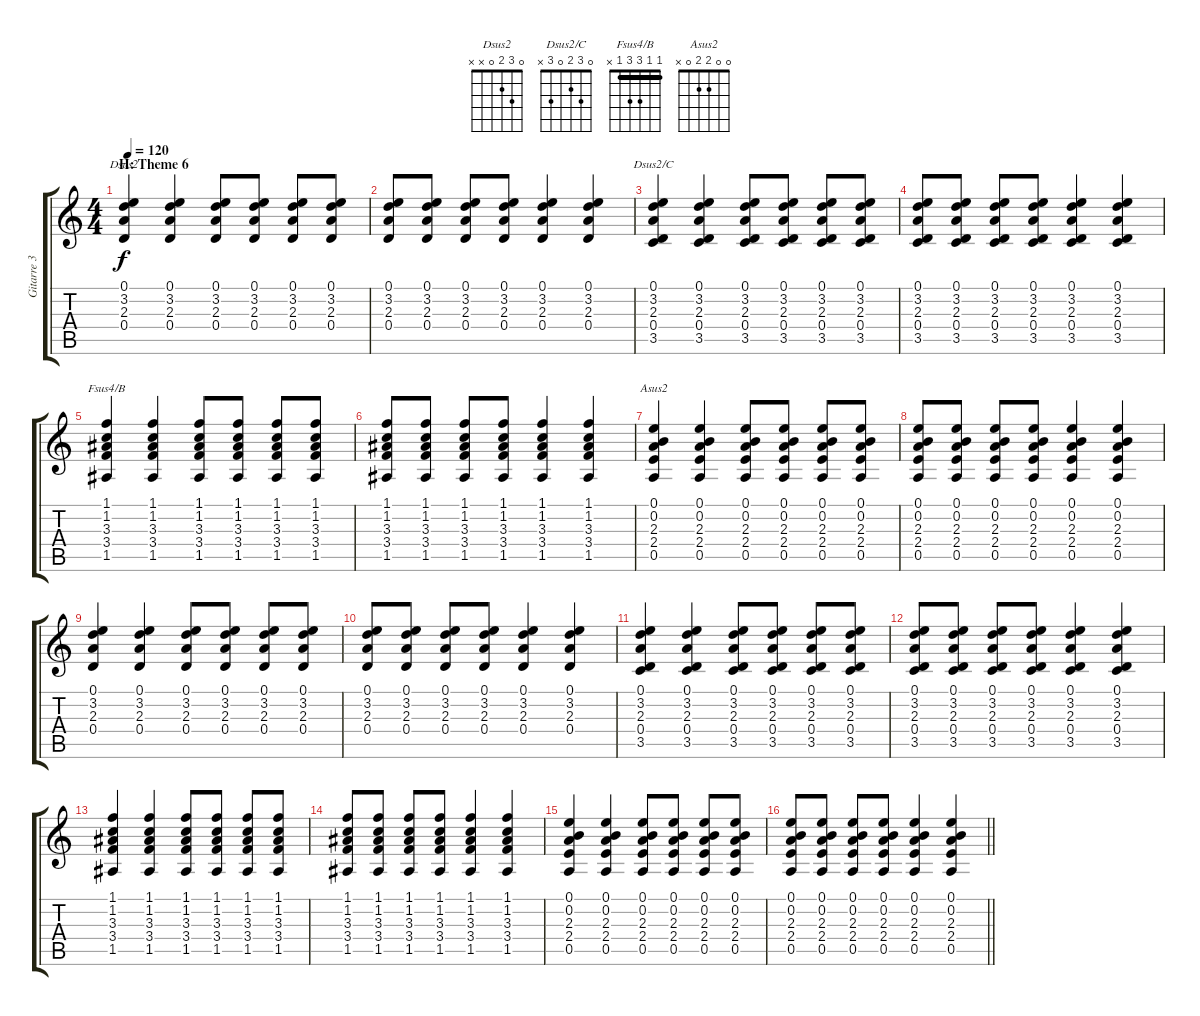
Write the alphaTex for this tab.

\track ("Gitarre 3" "Gitarre 3") {instrument acousticguitarsteel}
\staff {score tabs}
\tuning (E4 B3 G3 D3 A2 E2) {hide}
\chord ("Dsus2" 0 3 2 0 x x)
\chord ("Dsus2/C" 0 3 2 0 3 x)
\chord ("Fsus4/B" 1 1 3 3 1 x) {barre 1}
\chord ("Asus2" 0 0 2 2 0 x)
\ts (4 4)
\section ("" "H: Theme 6")
\tempo 120
\clef g2
\ks c
(0.1 3.2 2.3 0.4).4{ch "Dsus2" dy f volume 9} (0.1 3.2 2.3 0.4).4 (0.1 3.2 2.3 0.4).8 (0.1 3.2 2.3 0.4).8 (0.1 3.2 2.3 0.4).8 (0.1 3.2 2.3 0.4).8 |
(0.1 3.2 2.3 0.4).8 (0.1 3.2 2.3 0.4).8 (0.1 3.2 2.3 0.4).8 (0.1 3.2 2.3 0.4).8 (0.1 3.2 2.3 0.4).4 (0.1 3.2 2.3 0.4).4 |
(0.1 3.2 2.3 0.4 3.5).4{ch "Dsus2/C"} (0.1 3.2 2.3 0.4 3.5).4 (0.1 3.2 2.3 0.4 3.5).8 (0.1 3.2 2.3 0.4 3.5).8 (0.1 3.2 2.3 0.4 3.5).8 (0.1 3.2 2.3 0.4 3.5).8 |
(0.1 3.2 2.3 0.4 3.5).8 (0.1 3.2 2.3 0.4 3.5).8 (0.1 3.2 2.3 0.4 3.5).8 (0.1 3.2 2.3 0.4 3.5).8 (0.1 3.2 2.3 0.4 3.5).4 (0.1 3.2 2.3 0.4 3.5).4 |
(1.1 1.2 3.3 3.4 1.5).4{ch "Fsus4/B"} (1.1 1.2 3.3 3.4 1.5).4 (1.1 1.2 3.3 3.4 1.5).8 (1.1 1.2 3.3 3.4 1.5).8 (1.1 1.2 3.3 3.4 1.5).8 (1.1 1.2 3.3 3.4 1.5).8 |
(1.1 1.2 3.3 3.4 1.5).8 (1.1 1.2 3.3 3.4 1.5).8 (1.1 1.2 3.3 3.4 1.5).8 (1.1 1.2 3.3 3.4 1.5).8 (1.1 1.2 3.3 3.4 1.5).4 (1.1 1.2 3.3 3.4 1.5).4 |
(0.1 0.2 2.3 2.4 0.5).4{ch "Asus2"} (0.1 0.2 2.3 2.4 0.5).4 (0.1 0.2 2.3 2.4 0.5).8 (0.1 0.2 2.3 2.4 0.5).8 (0.1 0.2 2.3 2.4 0.5).8 (0.1 0.2 2.3 2.4 0.5).8 |
(0.1 0.2 2.3 2.4 0.5).8 (0.1 0.2 2.3 2.4 0.5).8 (0.1 0.2 2.3 2.4 0.5).8 (0.1 0.2 2.3 2.4 0.5).8 (0.1 0.2 2.3 2.4 0.5).4 (0.1 0.2 2.3 2.4 0.5).4 |
(0.1 3.2 2.3 0.4).4 (0.1 3.2 2.3 0.4).4 (0.1 3.2 2.3 0.4).8 (0.1 3.2 2.3 0.4).8 (0.1 3.2 2.3 0.4).8 (0.1 3.2 2.3 0.4).8 |
(0.1 3.2 2.3 0.4).8 (0.1 3.2 2.3 0.4).8 (0.1 3.2 2.3 0.4).8 (0.1 3.2 2.3 0.4).8 (0.1 3.2 2.3 0.4).4 (0.1 3.2 2.3 0.4).4 |
(0.1 3.2 2.3 0.4 3.5).4 (0.1 3.2 2.3 0.4 3.5).4 (0.1 3.2 2.3 0.4 3.5).8 (0.1 3.2 2.3 0.4 3.5).8 (0.1 3.2 2.3 0.4 3.5).8 (0.1 3.2 2.3 0.4 3.5).8 |
(0.1 3.2 2.3 0.4 3.5).8 (0.1 3.2 2.3 0.4 3.5).8 (0.1 3.2 2.3 0.4 3.5).8 (0.1 3.2 2.3 0.4 3.5).8 (0.1 3.2 2.3 0.4 3.5).4 (0.1 3.2 2.3 0.4 3.5).4 |
(1.1 1.2 3.3 3.4 1.5).4 (1.1 1.2 3.3 3.4 1.5).4 (1.1 1.2 3.3 3.4 1.5).8 (1.1 1.2 3.3 3.4 1.5).8 (1.1 1.2 3.3 3.4 1.5).8 (1.1 1.2 3.3 3.4 1.5).8 |
(1.1 1.2 3.3 3.4 1.5).8 (1.1 1.2 3.3 3.4 1.5).8 (1.1 1.2 3.3 3.4 1.5).8 (1.1 1.2 3.3 3.4 1.5).8 (1.1 1.2 3.3 3.4 1.5).4 (1.1 1.2 3.3 3.4 1.5).4 |
(0.1 0.2 2.3 2.4 0.5).4 (0.1 0.2 2.3 2.4 0.5).4 (0.1 0.2 2.3 2.4 0.5).8 (0.1 0.2 2.3 2.4 0.5).8 (0.1 0.2 2.3 2.4 0.5).8 (0.1 0.2 2.3 2.4 0.5).8 |
\barLineRight lightlight
(0.1 0.2 2.3 2.4 0.5).8 (0.1 0.2 2.3 2.4 0.5).8 (0.1 0.2 2.3 2.4 0.5).8 (0.1 0.2 2.3 2.4 0.5).8 (0.1 0.2 2.3 2.4 0.5).4 (0.1 0.2 2.3 2.4 0.5).4
